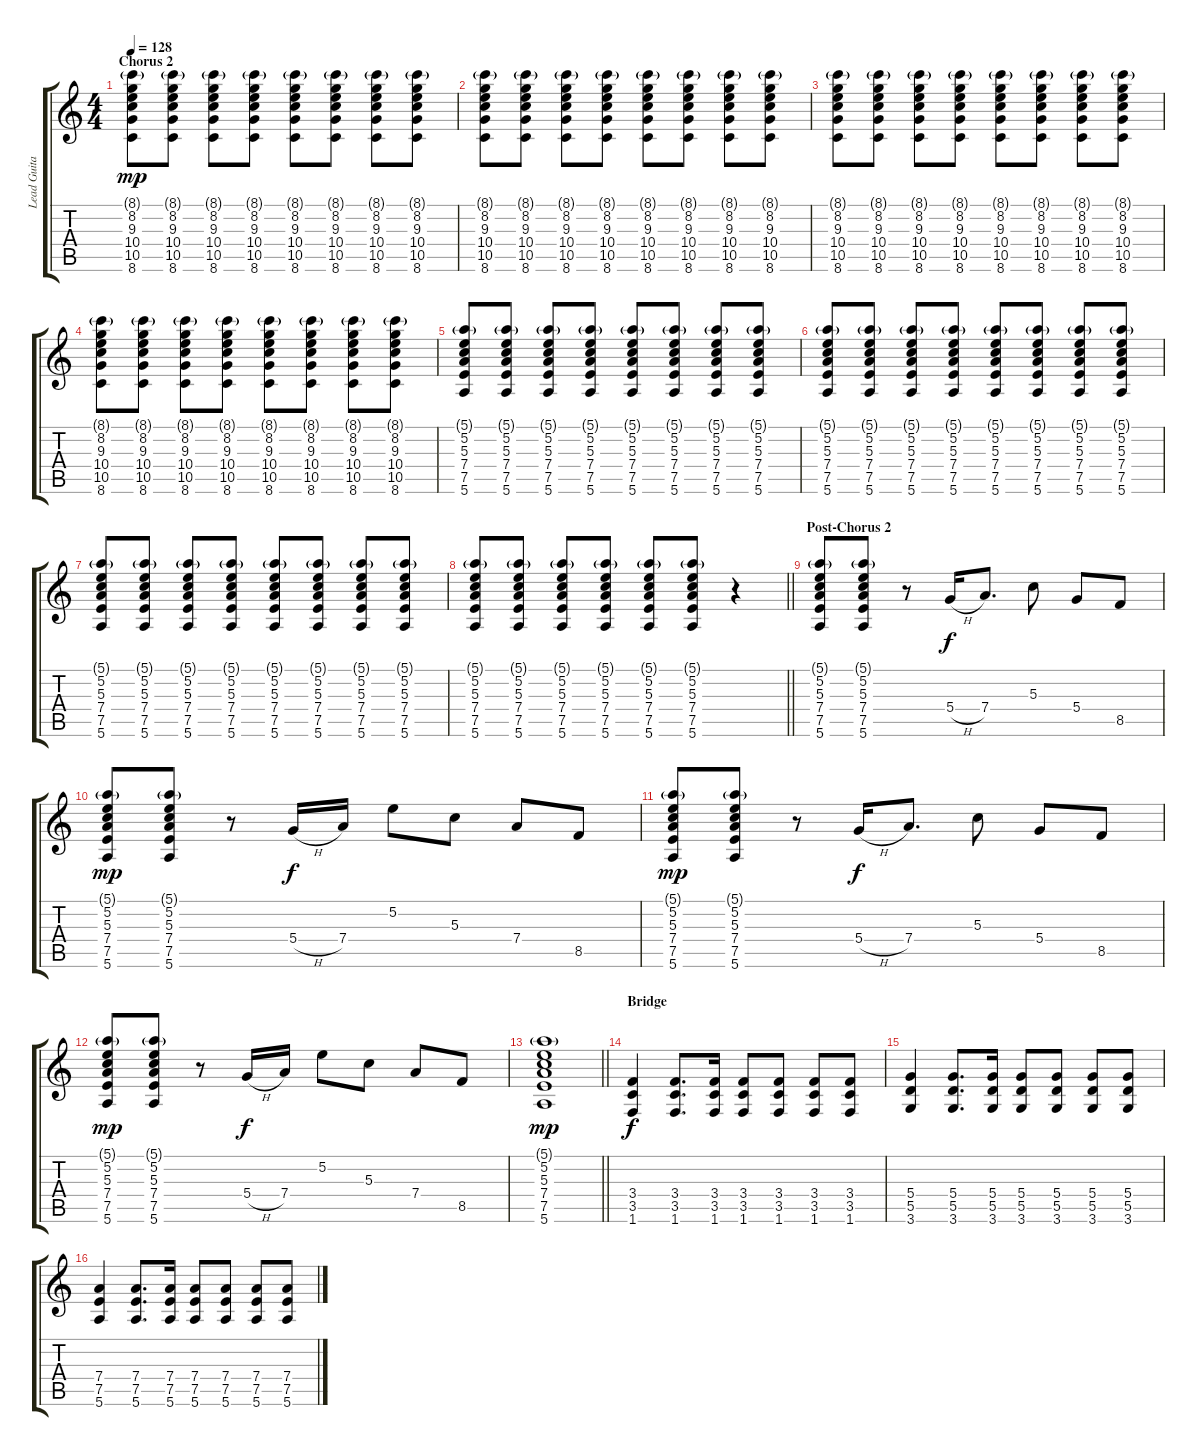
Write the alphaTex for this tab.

\track ("Lead Guitar (Dist.)" "Lead Guita") {instrument overdrivenguitar}
\staff {score tabs}
\tuning (E4 B3 G3 D3 A2 E2) {hide}
\ts (4 4)
\section ("" "Chorus 2")
\tempo 128
\clef g2
\ks c
(8.1{g} 8.2 9.3 10.4 10.5 8.6).8{dy mp} (8.1{g} 8.2 9.3 10.4 10.5 8.6).8 (8.1{g} 8.2 9.3 10.4 10.5 8.6).8 (8.1{g} 8.2 9.3 10.4 10.5 8.6).8 (8.1{g} 8.2 9.3 10.4 10.5 8.6).8 (8.1{g} 8.2 9.3 10.4 10.5 8.6).8 (8.1{g} 8.2 9.3 10.4 10.5 8.6).8 (8.1{g} 8.2 9.3 10.4 10.5 8.6).8 |
(8.1{g} 8.2 9.3 10.4 10.5 8.6).8 (8.1{g} 8.2 9.3 10.4 10.5 8.6).8 (8.1{g} 8.2 9.3 10.4 10.5 8.6).8 (8.1{g} 8.2 9.3 10.4 10.5 8.6).8 (8.1{g} 8.2 9.3 10.4 10.5 8.6).8 (8.1{g} 8.2 9.3 10.4 10.5 8.6).8 (8.1{g} 8.2 9.3 10.4 10.5 8.6).8 (8.1{g} 8.2 9.3 10.4 10.5 8.6).8 |
(8.1{g} 8.2 9.3 10.4 10.5 8.6).8 (8.1{g} 8.2 9.3 10.4 10.5 8.6).8 (8.1{g} 8.2 9.3 10.4 10.5 8.6).8 (8.1{g} 8.2 9.3 10.4 10.5 8.6).8 (8.1{g} 8.2 9.3 10.4 10.5 8.6).8 (8.1{g} 8.2 9.3 10.4 10.5 8.6).8 (8.1{g} 8.2 9.3 10.4 10.5 8.6).8 (8.1{g} 8.2 9.3 10.4 10.5 8.6).8 |
(8.1{g} 8.2 9.3 10.4 10.5 8.6).8 (8.1{g} 8.2 9.3 10.4 10.5 8.6).8 (8.1{g} 8.2 9.3 10.4 10.5 8.6).8 (8.1{g} 8.2 9.3 10.4 10.5 8.6).8 (8.1{g} 8.2 9.3 10.4 10.5 8.6).8 (8.1{g} 8.2 9.3 10.4 10.5 8.6).8 (8.1{g} 8.2 9.3 10.4 10.5 8.6).8 (8.1{g} 8.2 9.3 10.4 10.5 8.6).8 |
(5.1{g} 5.2 5.3 7.4 7.5 5.6).8 (5.1{g} 5.2 5.3 7.4 7.5 5.6).8 (5.1{g} 5.2 5.3 7.4 7.5 5.6).8 (5.1{g} 5.2 5.3 7.4 7.5 5.6).8 (5.1{g} 5.2 5.3 7.4 7.5 5.6).8 (5.1{g} 5.2 5.3 7.4 7.5 5.6).8 (5.1{g} 5.2 5.3 7.4 7.5 5.6).8 (5.1{g} 5.2 5.3 7.4 7.5 5.6).8 |
(5.1{g} 5.2 5.3 7.4 7.5 5.6).8 (5.1{g} 5.2 5.3 7.4 7.5 5.6).8 (5.1{g} 5.2 5.3 7.4 7.5 5.6).8 (5.1{g} 5.2 5.3 7.4 7.5 5.6).8 (5.1{g} 5.2 5.3 7.4 7.5 5.6).8 (5.1{g} 5.2 5.3 7.4 7.5 5.6).8 (5.1{g} 5.2 5.3 7.4 7.5 5.6).8 (5.1{g} 5.2 5.3 7.4 7.5 5.6).8 |
(5.1{g} 5.2 5.3 7.4 7.5 5.6).8 (5.1{g} 5.2 5.3 7.4 7.5 5.6).8 (5.1{g} 5.2 5.3 7.4 7.5 5.6).8 (5.1{g} 5.2 5.3 7.4 7.5 5.6).8 (5.1{g} 5.2 5.3 7.4 7.5 5.6).8 (5.1{g} 5.2 5.3 7.4 7.5 5.6).8 (5.1{g} 5.2 5.3 7.4 7.5 5.6).8 (5.1{g} 5.2 5.3 7.4 7.5 5.6).8 |
\barLineRight lightlight
(5.1{g} 5.2 5.3 7.4 7.5 5.6).8 (5.1{g} 5.2 5.3 7.4 7.5 5.6).8 (5.1{g} 5.2 5.3 7.4 7.5 5.6).8 (5.1{g} 5.2 5.3 7.4 7.5 5.6).8 (5.1{g} 5.2 5.3 7.4 7.5 5.6).8 (5.1{g} 5.2 5.3 7.4 7.5 5.6).8 r.4 |
\section ("" "Post-Chorus 2")
(5.1{g} 5.2 5.3 7.4 7.5 5.6).8 (5.1{g} 5.2 5.3 7.4 7.5 5.6).8 r.8 5.4{h}.16{dy f} 7.4.8{d} 5.3.8 5.4.8 8.5.8 |
(5.1{g} 5.2 5.3 7.4 7.5 5.6).8{dy mp} (5.1{g} 5.2 5.3 7.4 7.5 5.6).8 r.8 5.4{h}.16{dy f} 7.4.16 5.2.8 5.3.8 7.4.8 8.5.8 |
(5.1{g} 5.2 5.3 7.4 7.5 5.6).8{dy mp} (5.1{g} 5.2 5.3 7.4 7.5 5.6).8 r.8 5.4{h}.16{dy f} 7.4.8{d} 5.3.8 5.4.8 8.5.8 |
(5.1{g} 5.2 5.3 7.4 7.5 5.6).8{dy mp} (5.1{g} 5.2 5.3 7.4 7.5 5.6).8 r.8 5.4{h}.16{dy f} 7.4.16 5.2.8 5.3.8 7.4.8 8.5.8 |
\barLineRight lightlight
(5.1{g} 5.2 5.3 7.4 7.5 5.6).1{dy mp} |
\section ("" "Bridge")
(3.4 3.5 1.6).4{dy f} (3.4 3.5 1.6).8{d} (3.4 3.5 1.6).16 (3.4 3.5 1.6).8 (3.4 3.5 1.6).8 (3.4 3.5 1.6).8 (3.4 3.5 1.6).8 |
(5.4 5.5 3.6).4 (5.4 5.5 3.6).8{d} (5.4 5.5 3.6).16 (5.4 5.5 3.6).8 (5.4 5.5 3.6).8 (5.4 5.5 3.6).8 (5.4 5.5 3.6).8 |
(7.4 7.5 5.6).4 (7.4 7.5 5.6).8{d} (7.4 7.5 5.6).16 (7.4 7.5 5.6).8 (7.4 7.5 5.6).8 (7.4 7.5 5.6).8 (7.4 7.5 5.6).8
